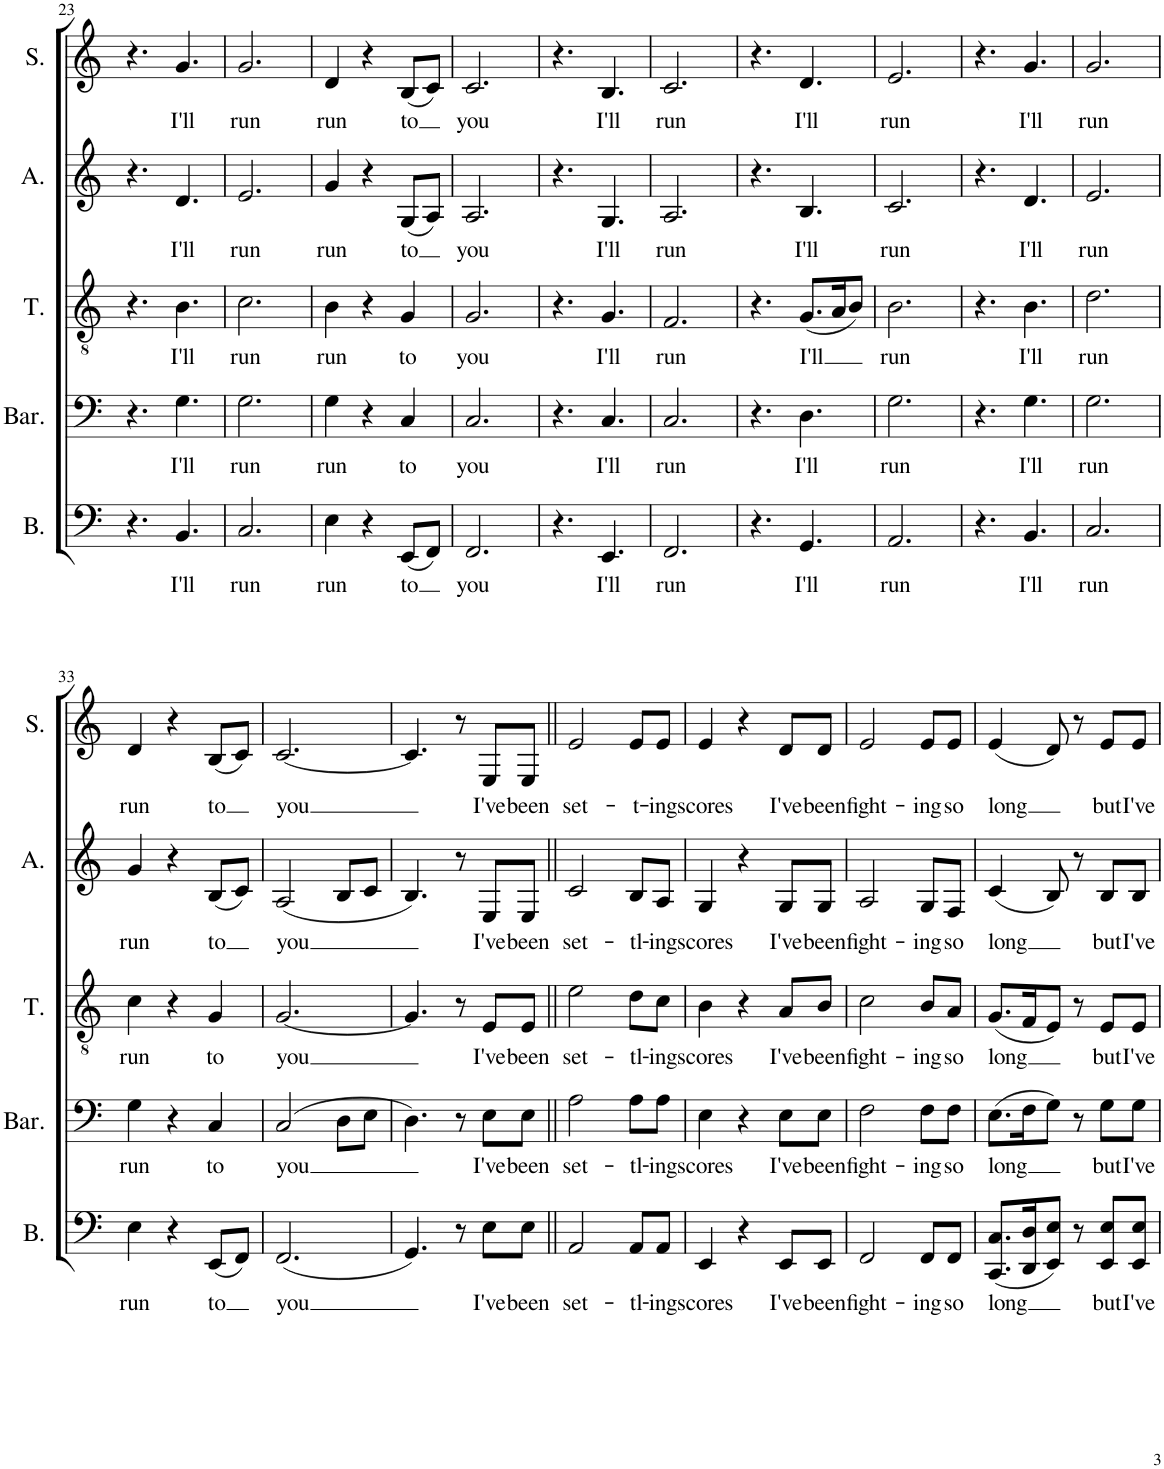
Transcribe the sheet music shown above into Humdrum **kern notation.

**kern	**text	**kern	**text	**kern	**text	**kern	**text	**kern	**text
*part5	*part5	*part4	*part4	*part3	*part3	*part2	*part2	*part1	*part1
*staff5	*staff5	*staff4	*staff4	*staff3	*staff3	*staff2	*staff2	*staff1	*staff1
*I"Bass	*	*I"Baritone	*	*I"Tenor	*	*I"Alto	*	*I"Soprano	*
*I'B.	*	*I'Bar.	*	*I'T.	*	*I'A.	*	*I'S.	*
!!LO:PB:g=z
*clefF4	*	*clefF4	*	*clefGv2	*	*clefG2	*	*clefG2	*
*k[]	*	*k[]	*	*k[]	*	*k[]	*	*k[]	*
*M6/8	*	*M6/8	*	*M6/8	*	*M6/8	*	*M6/8	*
=23	=23	=23	=23	=23	=23	=23	=23	=23	=23
4.r	.	4.r	.	4.r	.	4.r	.	4.r	.
!	!LO:LY:b	!	!LO:LY:b	!	!LO:LY:b	!	!LO:LY:b	!	!LO:LY:b
4.BB/	I'll	4.G\	I'll	4.B\	I'll	4.d/	I'll	4.g/	I'll
=24	=24	=24	=24	=24	=24	=24	=24	=24	=24
!	!LO:LY:b	!	!LO:LY:b	!	!LO:LY:b	!	!LO:LY:b	!	!LO:LY:b
2.C/	run	2.G\	run	2.c\	run	2.e/	run	2.g/	run
=25	=25	=25	=25	=25	=25	=25	=25	=25	=25
!	!LO:LY:b	!	!LO:LY:b	!	!LO:LY:b	!	!LO:LY:b	!	!LO:LY:b
4E\	run	4G\	run	4B\	run	4g/	run	4d/	run
4r	.	4r	.	4r	.	4r	.	4r	.
!	!LO:LY:b	!	!LO:LY:b	!	!LO:LY:b	!	!LO:LY:b	!	!LO:LY:b
(8EE/L	to	4C/	to	4G/	to	(8G/L	to	(8B/L	to
8FF/J)	.	.	.	.	.	8A/J)	.	8c/J)	.
=26	=26	=26	=26	=26	=26	=26	=26	=26	=26
!	!LO:LY:b	!	!LO:LY:b	!	!LO:LY:b	!	!LO:LY:b	!	!LO:LY:b
2.FF/	you	2.C/	you	2.G/	you	2.A/	you	2.c/	you
=27	=27	=27	=27	=27	=27	=27	=27	=27	=27
4.r	.	4.r	.	4.r	.	4.r	.	4.r	.
!	!LO:LY:b	!	!LO:LY:b	!	!LO:LY:b	!	!LO:LY:b	!	!LO:LY:b
4.EE/	I'll	4.C/	I'll	4.G/	I'll	4.G/	I'll	4.B/	I'll
=28	=28	=28	=28	=28	=28	=28	=28	=28	=28
!	!LO:LY:b	!	!LO:LY:b	!	!LO:LY:b	!	!LO:LY:b	!	!LO:LY:b
2.FF/	run	2.C/	run	2.F/	run	2.A/	run	2.c/	run
=29	=29	=29	=29	=29	=29	=29	=29	=29	=29
4.r	.	4.r	.	4.r	.	4.r	.	4.r	.
!	!LO:LY:b	!	!LO:LY:b	!	!LO:LY:b	!	!LO:LY:b	!	!LO:LY:b
4.GG/	I'll	4.D\	I'll	(8.G/L	I'll	4.B/	I'll	4.d/	I'll
.	.	.	.	16A/K	.	.	.	.	.
.	.	.	.	8B/J)	.	.	.	.	.
=30	=30	=30	=30	=30	=30	=30	=30	=30	=30
!	!LO:LY:b	!	!LO:LY:b	!	!LO:LY:b	!	!LO:LY:b	!	!LO:LY:b
2.AA/	run	2.G\	run	2.B\	run	2.c/	run	2.e/	run
=31	=31	=31	=31	=31	=31	=31	=31	=31	=31
4.r	.	4.r	.	4.r	.	4.r	.	4.r	.
!	!LO:LY:b	!	!LO:LY:b	!	!LO:LY:b	!	!LO:LY:b	!	!LO:LY:b
4.BB/	I'll	4.G\	I'll	4.B\	I'll	4.d/	I'll	4.g/	I'll
=32	=32	=32	=32	=32	=32	=32	=32	=32	=32
!	!LO:LY:b	!	!LO:LY:b	!	!LO:LY:b	!	!LO:LY:b	!	!LO:LY:b
2.C/	run	2.G\	run	2.d\	run	2.e/	run	2.g/	run
!!LO:LB:g=z
=33	=33	=33	=33	=33	=33	=33	=33	=33	=33
!	!LO:LY:b	!	!LO:LY:b	!	!LO:LY:b	!	!LO:LY:b	!	!LO:LY:b
4E\	run	4G\	run	4c\	run	4g/	run	4d/	run
4r	.	4r	.	4r	.	4r	.	4r	.
!	!LO:LY:b	!	!LO:LY:b	!	!LO:LY:b	!	!LO:LY:b	!	!LO:LY:b
(8EE/L	to	4C/	to	4G/	to	(8B/L	to	(8B/L	to
8FF/J)	.	.	.	.	.	8c/J)	.	8c/J)	.
=34	=34	=34	=34	=34	=34	=34	=34	=34	=34
!	!LO:LY:b	!	!LO:LY:b	!	!LO:LY:b	!	!LO:LY:b	!	!LO:LY:b
(2.FF/	you	(2C/	you	[2.G/	you	(2A/	you	[2.c/	you
.	.	8D\L	.	.	.	8B/L	.	.	.
.	.	8E\J	.	.	.	8c/J	.	.	.
=35	=35	=35	=35	=35	=35	=35	=35	=35	=35
4.GG/)	.	4.D\)	.	4.G/]	.	4.B/)	.	4.c/]	.
8r	.	8r	.	8r	.	8r	.	8r	.
!	!LO:LY:b	!	!LO:LY:b	!	!LO:LY:b	!	!LO:LY:b	!	!LO:LY:b
8E\L	I've	8E\L	I've	8E/L	I've	8E/L	I've	8E/L	I've
!	!LO:LY:b	!	!LO:LY:b	!	!LO:LY:b	!	!LO:LY:b	!	!LO:LY:b
8E\J	been	8E\J	been	8E/J	been	8E/J	been	8E/J	been
=36||	=36||	=36||	=36||	=36||	=36||	=36||	=36||	=36||	=36||
!	!LO:LY:b	!	!LO:LY:b	!	!LO:LY:b	!	!LO:LY:b	!	!LO:LY:b
2AA/	set-	2A\	set-	2e\	set-	2c/	set-	2e/	set-
!	!LO:LY:b	!	!LO:LY:b	!	!LO:LY:b	!	!LO:LY:b	!	!LO:LY:b
8AA/L	-tl-	8A\L	-tl-	8d\L	-tl-	8B/L	-tl-	8e/L	-t-
!	!LO:LY:b	!	!LO:LY:b	!	!LO:LY:b	!	!LO:LY:b	!	!LO:LY:b
8AA/J	-ing	8A\J	-ing	8c\J	-ing	8A/J	-ing	8e/J	-ing
=37	=37	=37	=37	=37	=37	=37	=37	=37	=37
!	!LO:LY:b	!	!LO:LY:b	!	!LO:LY:b	!	!LO:LY:b	!	!LO:LY:b
4EE/	scores	4E\	scores	4B\	scores	4G/	scores	4e/	scores
4r	.	4r	.	4r	.	4r	.	4r	.
!	!LO:LY:b	!	!LO:LY:b	!	!LO:LY:b	!	!LO:LY:b	!	!LO:LY:b
8EE/L	I've	8E\L	I've	8A/L	I've	8G/L	I've	8d/L	I've
!	!LO:LY:b	!	!LO:LY:b	!	!LO:LY:b	!	!LO:LY:b	!	!LO:LY:b
8EE/J	been	8E\J	been	8B/J	been	8G/J	been	8d/J	been
=38	=38	=38	=38	=38	=38	=38	=38	=38	=38
!	!LO:LY:b	!	!LO:LY:b	!	!LO:LY:b	!	!LO:LY:b	!	!LO:LY:b
2FF/	fight-	2F\	fight-	2c\	fight-	2A/	fight-	2e/	fight-
!	!LO:LY:b	!	!LO:LY:b	!	!LO:LY:b	!	!LO:LY:b	!	!LO:LY:b
8FF/L	-ing	8F\L	-ing	8B/L	-ing	8G/L	-ing	8e/L	-ing
!	!LO:LY:b	!	!LO:LY:b	!	!LO:LY:b	!	!LO:LY:b	!	!LO:LY:b
8FF/J	so	8F\J	so	8A/J	so	8F/J	so	8e/J	so
=39	=39	=39	=39	=39	=39	=39	=39	=39	=39
!	!LO:LY:b	!	!LO:LY:b	!	!LO:LY:b	!	!LO:LY:b	!	!LO:LY:b
(8.CC/ 8.C/L	long	(8.E\L	long	(8.G/L	long	(4c/	long	(4e/	long
16DD/ 16D/K	.	16F\K	.	16F/K	.	.	.	.	.
8EE/ 8E/J)	.	8G\J)	.	8E/J)	.	8B/)	.	8d/)	.
8r	.	8r	.	8r	.	8r	.	8r	.
!	!LO:LY:b	!	!LO:LY:b	!	!LO:LY:b	!	!LO:LY:b	!	!LO:LY:b
8EE/ 8E/L	but	8G\L	but	8E/L	but	8B/L	but	8e/L	but
!	!LO:LY:b	!	!LO:LY:b	!	!LO:LY:b	!	!LO:LY:b	!	!LO:LY:b
8EE/ 8E/J	I've	8G\J	I've	8E/J	I've	8B/J	I've	8e/J	I've
=	=	=	=	=	=	=	=	=	=
*-	*-	*-	*-	*-	*-	*-	*-	*-	*-
